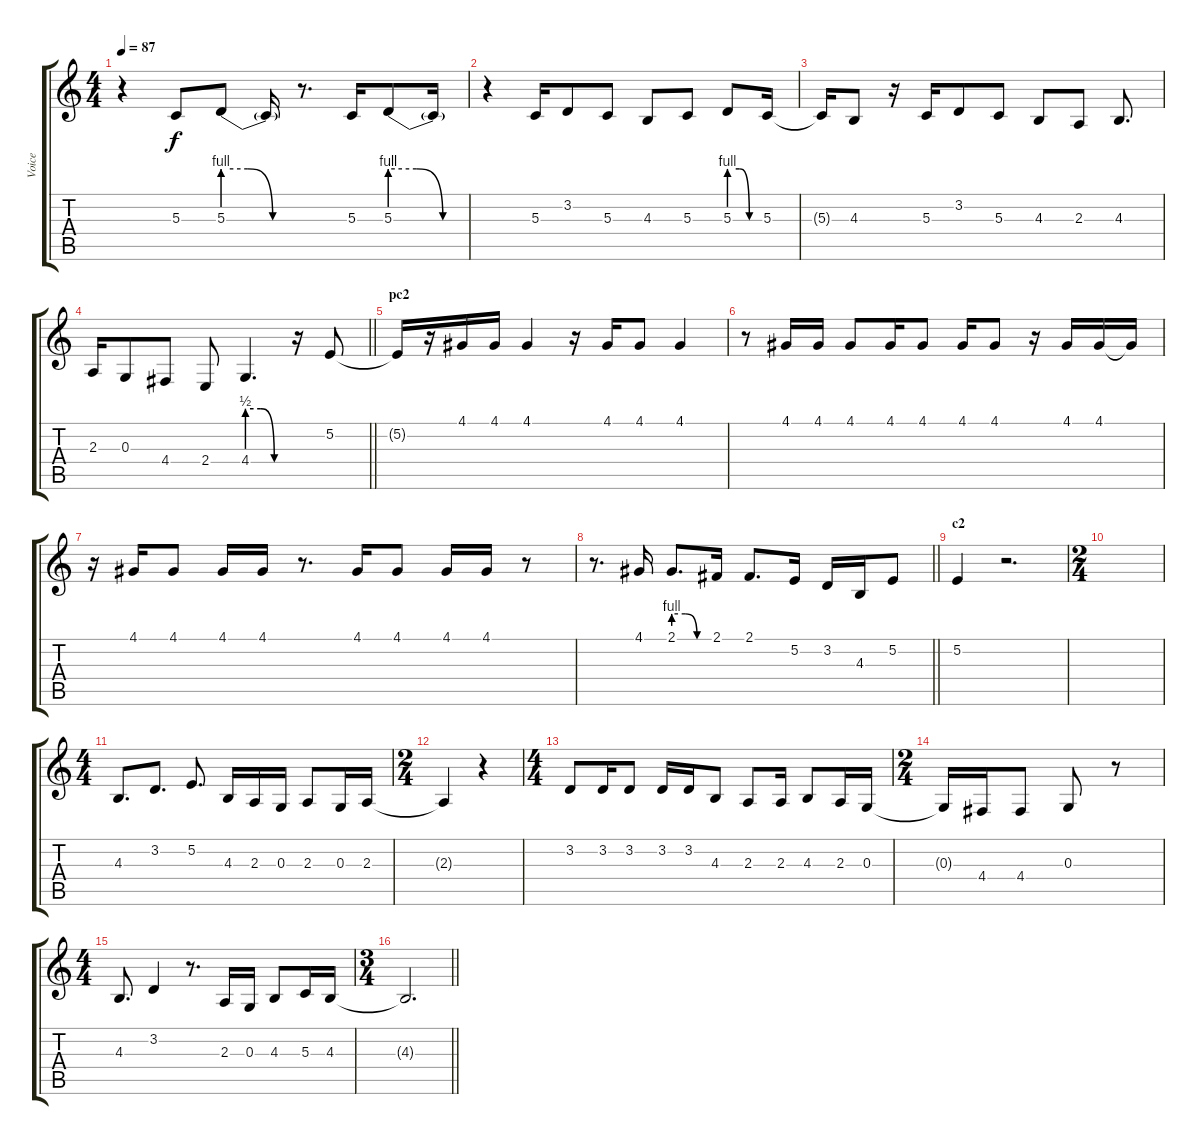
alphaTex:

\track ("Voice" "Voice") {instrument lead2sawtooth}
\staff {score tabs}
\tuning (E4 B3 G3 D3 A2 D2) {hide}
\ts (4 4)
\tempo 87
\clef g2
\ks c
r.4{dy f} 5.3.8 5.3{be (custom 0 4 20 4 40 0 60 0)}.8 5.3{t}.16 r.8{d} 5.3.16 5.3{be (custom 0 4 20 4 40 0 60 0)}.8 5.3{t}.16 |
r.4 5.3.16 3.2.8 5.3.8 4.3.8 5.3.8 5.3{be (custom 0 4 20 4 40 0 60 0)}.8 5.3.16 |
5.3{t}.16 4.3.8 r.16 5.3.16 3.2.8 5.3.8 4.3.8 2.3.8 4.3.8{d} |
\barLineRight lightlight
2.3.16 0.3.8 4.4.8 2.4.8 4.4{be (custom 0 2 20 2 40 0 60 0)}.4{d} r.16 5.2.8 |
\section ("" "pc2")
5.2{t}.16 r.16 4.1.16 4.1.16 4.1.4 r.16 4.1.16 4.1.8 4.1.4 |
r.8 4.1.16 4.1.16 4.1.8 4.1.16 4.1.8 4.1.16 4.1.8 r.16 4.1.16 4.1.16 4.1{t}.16 |
r.16 4.1.16 4.1.8 4.1.16 4.1.16 r.8{d} 4.1.16 4.1.8 4.1.16 4.1.16 r.8 |
\barLineRight lightlight
r.8{d} 4.1.16 2.1{be (custom 0 4 20 4 40 0 60 0)}.8{d} 2.1.16 2.1.8{d} 5.2.16 3.2.16 4.3.16 5.2.8 |
\section ("" "c2")
5.2.4 r.2{d} |
\ts (2 4)
|
\ts (4 4)
4.3.8{d} 3.2.8{d} 5.2.8{d} 4.3.16 2.3.16 0.3.16 2.3.8 0.3.16 2.3.16 |
\ts (2 4)
2.3{t}.4 r.4 |
\ts (4 4)
3.2.8 3.2.16 3.2.8 3.2.16 3.2.16 4.3.8 2.3.8 2.3.16 4.3.8 2.3.16 0.3.16 |
\ts (2 4)
0.3{t}.16 4.4.16 4.4.8 0.3.8 r.8 |
\ts (4 4)
4.3.8{d} 3.2.4 r.8{d} 2.3.16 0.3.16 4.3.8 5.3.16 4.3.16 |
\ts (3 4)
\barLineRight lightlight
4.3{t}.2{d volume 0}
